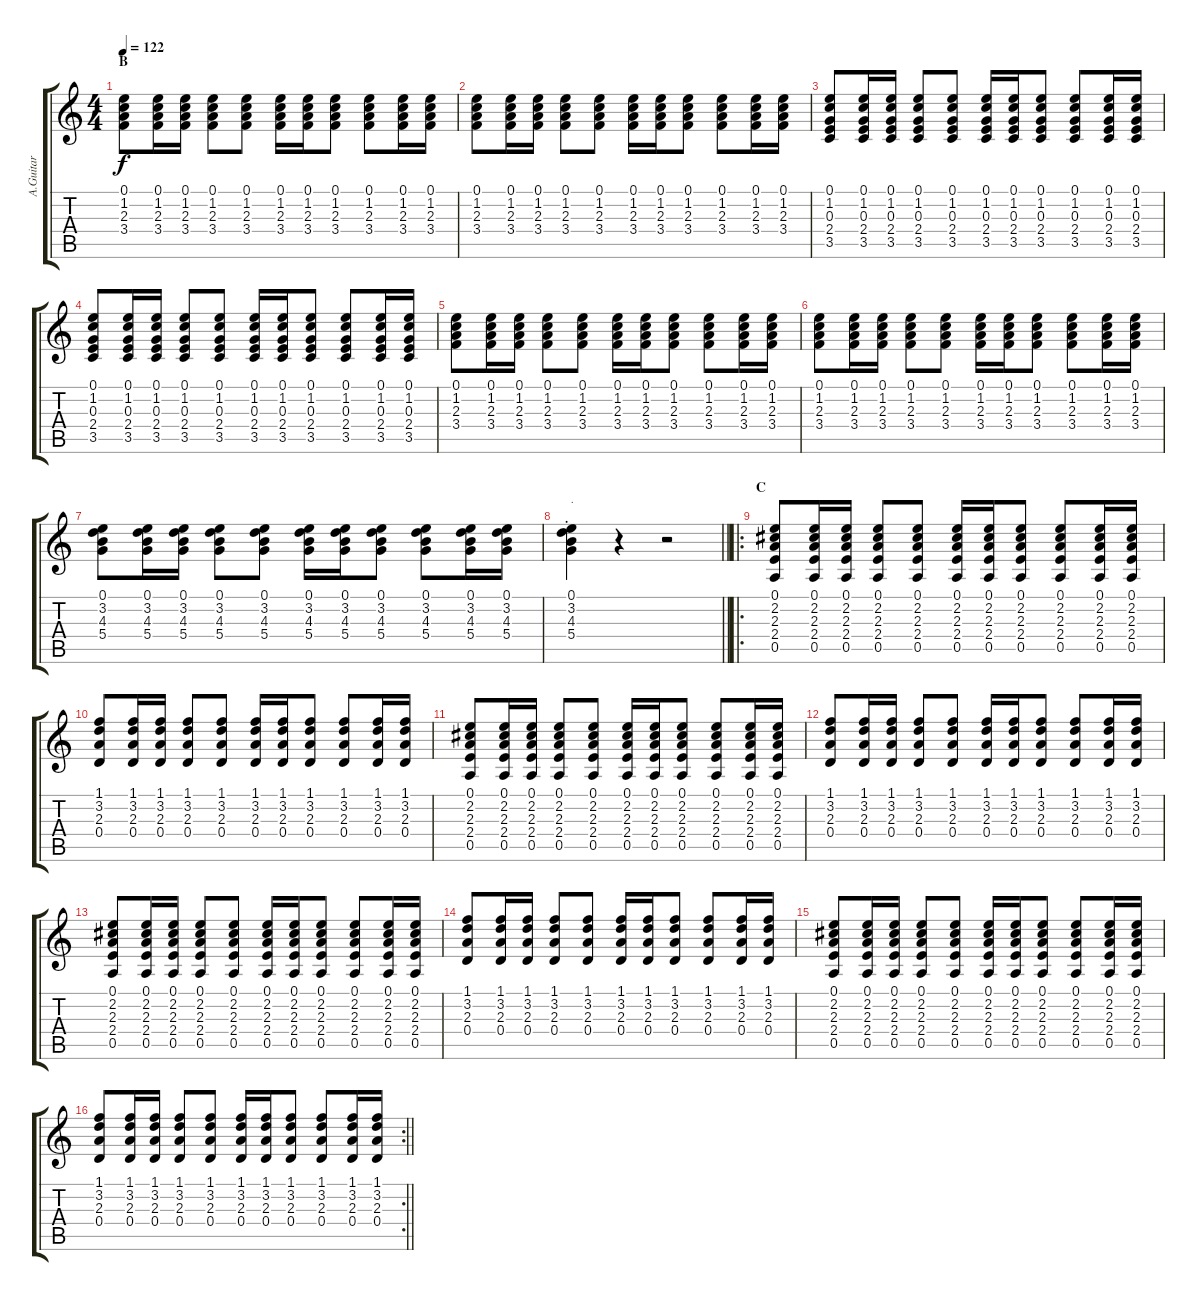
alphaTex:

\track ("A.Guitar " "A.Guitar ") {instrument acousticguitarsteel}
\staff {score tabs}
\tuning (E4 B3 G3 D3 A2 E2) {hide}
\ts (4 4)
\section ("" "B")
\tempo 122
\clef g2
\ks c
(0.1 1.2 2.3 3.4).8{dy f} (0.1 1.2 2.3 3.4).16 (0.1 1.2 2.3 3.4).16 (0.1 1.2 2.3 3.4).8 (0.1 1.2 2.3 3.4).8 (0.1 1.2 2.3 3.4).16 (0.1 1.2 2.3 3.4).16 (0.1 1.2 2.3 3.4).8 (0.1 1.2 2.3 3.4).8 (0.1 1.2 2.3 3.4).16 (0.1 1.2 2.3 3.4).16 |
(0.1 1.2 2.3 3.4).8 (0.1 1.2 2.3 3.4).16 (0.1 1.2 2.3 3.4).16 (0.1 1.2 2.3 3.4).8 (0.1 1.2 2.3 3.4).8 (0.1 1.2 2.3 3.4).16 (0.1 1.2 2.3 3.4).16 (0.1 1.2 2.3 3.4).8 (0.1 1.2 2.3 3.4).8 (0.1 1.2 2.3 3.4).16 (0.1 1.2 2.3 3.4).16 |
(0.1 1.2 0.3 2.4 3.5).8 (0.1 1.2 0.3 2.4 3.5).16 (0.1 1.2 0.3 2.4 3.5).16 (0.1 1.2 0.3 2.4 3.5).8 (0.1 1.2 0.3 2.4 3.5).8 (0.1 1.2 0.3 2.4 3.5).16 (0.1 1.2 0.3 2.4 3.5).16 (0.1 1.2 0.3 2.4 3.5).8 (0.1 1.2 0.3 2.4 3.5).8 (0.1 1.2 0.3 2.4 3.5).16 (0.1 1.2 0.3 2.4 3.5).16 |
(0.1 1.2 0.3 2.4 3.5).8 (0.1 1.2 0.3 2.4 3.5).16 (0.1 1.2 0.3 2.4 3.5).16 (0.1 1.2 0.3 2.4 3.5).8 (0.1 1.2 0.3 2.4 3.5).8 (0.1 1.2 0.3 2.4 3.5).16 (0.1 1.2 0.3 2.4 3.5).16 (0.1 1.2 0.3 2.4 3.5).8 (0.1 1.2 0.3 2.4 3.5).8 (0.1 1.2 0.3 2.4 3.5).16 (0.1 1.2 0.3 2.4 3.5).16 |
(0.1 1.2 2.3 3.4).8 (0.1 1.2 2.3 3.4).16 (0.1 1.2 2.3 3.4).16 (0.1 1.2 2.3 3.4).8 (0.1 1.2 2.3 3.4).8 (0.1 1.2 2.3 3.4).16 (0.1 1.2 2.3 3.4).16 (0.1 1.2 2.3 3.4).8 (0.1 1.2 2.3 3.4).8 (0.1 1.2 2.3 3.4).16 (0.1 1.2 2.3 3.4).16 |
(0.1 1.2 2.3 3.4).8 (0.1 1.2 2.3 3.4).16 (0.1 1.2 2.3 3.4).16 (0.1 1.2 2.3 3.4).8 (0.1 1.2 2.3 3.4).8 (0.1 1.2 2.3 3.4).16 (0.1 1.2 2.3 3.4).16 (0.1 1.2 2.3 3.4).8 (0.1 1.2 2.3 3.4).8 (0.1 1.2 2.3 3.4).16 (0.1 1.2 2.3 3.4).16 |
(0.1 3.2 4.3 5.4).8 (0.1 3.2 4.3 5.4).16 (0.1 3.2 4.3 5.4).16 (0.1 3.2 4.3 5.4).8 (0.1 3.2 4.3 5.4).8 (0.1 3.2 4.3 5.4).16 (0.1 3.2 4.3 5.4).16 (0.1 3.2 4.3 5.4).8 (0.1 3.2 4.3 5.4).8 (0.1 3.2 4.3 5.4).16 (0.1 3.2 4.3 5.4).16 |
\barLineRight lightlight
(0.1{st} 3.2{st} 4.3{st} 5.4{st}).4{txt "."} r.4 r.2 |
\ro
\section ("" "C")
(0.1 2.2 2.3 2.4 0.5).8 (0.1 2.2 2.3 2.4 0.5).16 (0.1 2.2 2.3 2.4 0.5).16 (0.1 2.2 2.3 2.4 0.5).8 (0.1 2.2 2.3 2.4 0.5).8 (0.1 2.2 2.3 2.4 0.5).16 (0.1 2.2 2.3 2.4 0.5).16 (0.1 2.2 2.3 2.4 0.5).8 (0.1 2.2 2.3 2.4 0.5).8 (0.1 2.2 2.3 2.4 0.5).16 (0.1 2.2 2.3 2.4 0.5).16 |
(1.1 3.2 2.3 0.4).8 (1.1 3.2 2.3 0.4).16 (1.1 3.2 2.3 0.4).16 (1.1 3.2 2.3 0.4).8 (1.1 3.2 2.3 0.4).8 (1.1 3.2 2.3 0.4).16 (1.1 3.2 2.3 0.4).16 (1.1 3.2 2.3 0.4).8 (1.1 3.2 2.3 0.4).8 (1.1 3.2 2.3 0.4).16 (1.1 3.2 2.3 0.4).16 |
(0.1 2.2 2.3 2.4 0.5).8 (0.1 2.2 2.3 2.4 0.5).16 (0.1 2.2 2.3 2.4 0.5).16 (0.1 2.2 2.3 2.4 0.5).8 (0.1 2.2 2.3 2.4 0.5).8 (0.1 2.2 2.3 2.4 0.5).16 (0.1 2.2 2.3 2.4 0.5).16 (0.1 2.2 2.3 2.4 0.5).8 (0.1 2.2 2.3 2.4 0.5).8 (0.1 2.2 2.3 2.4 0.5).16 (0.1 2.2 2.3 2.4 0.5).16 |
(1.1 3.2 2.3 0.4).8 (1.1 3.2 2.3 0.4).16 (1.1 3.2 2.3 0.4).16 (1.1 3.2 2.3 0.4).8 (1.1 3.2 2.3 0.4).8 (1.1 3.2 2.3 0.4).16 (1.1 3.2 2.3 0.4).16 (1.1 3.2 2.3 0.4).8 (1.1 3.2 2.3 0.4).8 (1.1 3.2 2.3 0.4).16 (1.1 3.2 2.3 0.4).16 |
(0.1 2.2 2.3 2.4 0.5).8 (0.1 2.2 2.3 2.4 0.5).16 (0.1 2.2 2.3 2.4 0.5).16 (0.1 2.2 2.3 2.4 0.5).8 (0.1 2.2 2.3 2.4 0.5).8 (0.1 2.2 2.3 2.4 0.5).16 (0.1 2.2 2.3 2.4 0.5).16 (0.1 2.2 2.3 2.4 0.5).8 (0.1 2.2 2.3 2.4 0.5).8 (0.1 2.2 2.3 2.4 0.5).16 (0.1 2.2 2.3 2.4 0.5).16 |
(1.1 3.2 2.3 0.4).8 (1.1 3.2 2.3 0.4).16 (1.1 3.2 2.3 0.4).16 (1.1 3.2 2.3 0.4).8 (1.1 3.2 2.3 0.4).8 (1.1 3.2 2.3 0.4).16 (1.1 3.2 2.3 0.4).16 (1.1 3.2 2.3 0.4).8 (1.1 3.2 2.3 0.4).8 (1.1 3.2 2.3 0.4).16 (1.1 3.2 2.3 0.4).16 |
(0.1 2.2 2.3 2.4 0.5).8 (0.1 2.2 2.3 2.4 0.5).16 (0.1 2.2 2.3 2.4 0.5).16 (0.1 2.2 2.3 2.4 0.5).8 (0.1 2.2 2.3 2.4 0.5).8 (0.1 2.2 2.3 2.4 0.5).16 (0.1 2.2 2.3 2.4 0.5).16 (0.1 2.2 2.3 2.4 0.5).8 (0.1 2.2 2.3 2.4 0.5).8 (0.1 2.2 2.3 2.4 0.5).16 (0.1 2.2 2.3 2.4 0.5).16 |
\rc 2
\barLineRight lightlight
(1.1 3.2 2.3 0.4).8 (1.1 3.2 2.3 0.4).16 (1.1 3.2 2.3 0.4).16 (1.1 3.2 2.3 0.4).8 (1.1 3.2 2.3 0.4).8 (1.1 3.2 2.3 0.4).16 (1.1 3.2 2.3 0.4).16 (1.1 3.2 2.3 0.4).8 (1.1 3.2 2.3 0.4).8 (1.1 3.2 2.3 0.4).16 (1.1 3.2 2.3 0.4).16
